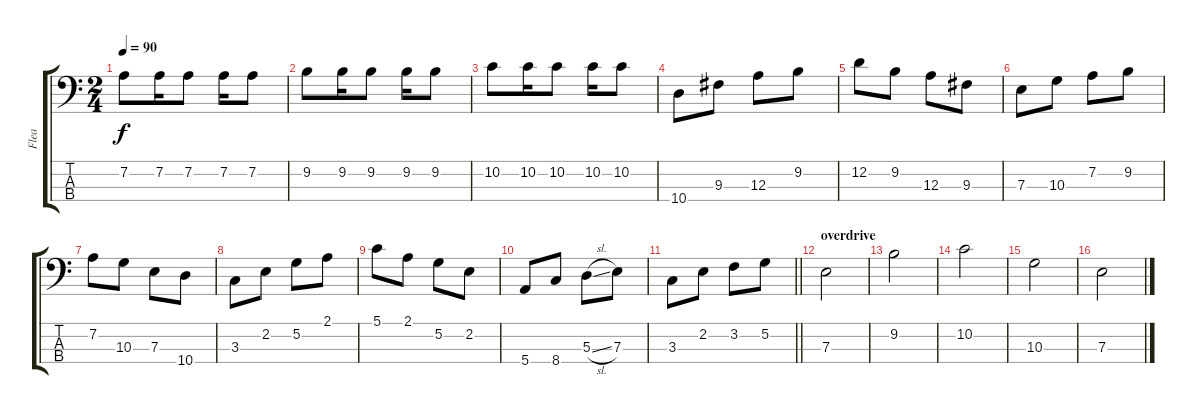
\track ("Flea" "Flea") {instrument electricbassfinger}
\staff {score tabs}
\tuning (G2 D2 A1 E1) {hide}
\ts (2 4)
\tempo 90
\clef f4
\ks c
7.2.8{dy f} 7.2.16 7.2.8 7.2.16 7.2.8 |
9.2.8 9.2.16 9.2.8 9.2.16 9.2.8 |
10.2.8 10.2.16 10.2.8 10.2.16 10.2.8 |
10.4.8 9.3.8 12.3.8 9.2.8 |
12.2.8 9.2.8 12.3.8 9.3.8 |
7.3.8 10.3.8 7.2.8 9.2.8 |
7.2.8 10.3.8 7.3.8 10.4.8 |
3.3.8 2.2.8 5.2.8 2.1.8 |
5.1.8 2.1.8 5.2.8 2.2.8 |
5.4.8 8.4.8 5.3{sl}.8 7.3.8 |
\barLineRight lightlight
3.3.8 2.2.8 3.2.8 5.2.8 |
\section ("" "overdrive")
7.3.2 |
9.2.2 |
10.2.2 |
10.3.2 |
7.3.2
